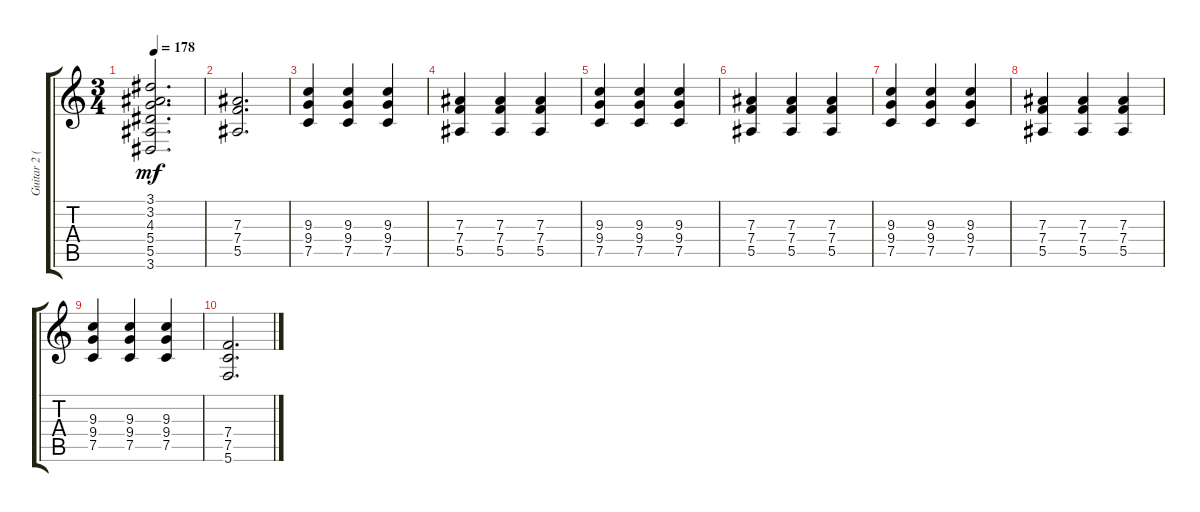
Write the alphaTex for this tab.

\track ("Guitar 2 (Lead)" "Guitar 2 (") {instrument distortionguitar}
\staff {score tabs}
\tuning (C4 G3 Eb3 Bb2 F2 C2) {hide}
\ts (3 4)
\tempo 178
\clef g2
\ks c
(3.1 3.2 4.3 5.4 5.5 3.6).2{d dy mf} |
(7.3 7.4 5.5).2{d} |
(9.3 9.4 7.5).4 (9.3 9.4 7.5).4 (9.3 9.4 7.5).4 |
(7.3 7.4 5.5).4 (7.3 7.4 5.5).4 (7.3 7.4 5.5).4 |
(9.3 9.4 7.5).4 (9.3 9.4 7.5).4 (9.3 9.4 7.5).4 |
(7.3 7.4 5.5).4 (7.3 7.4 5.5).4 (7.3 7.4 5.5).4 |
(9.3 9.4 7.5).4 (9.3 9.4 7.5).4 (9.3 9.4 7.5).4 |
(7.3 7.4 5.5).4 (7.3 7.4 5.5).4 (7.3 7.4 5.5).4 |
(9.3 9.4 7.5).4 (9.3 9.4 7.5).4 (9.3 9.4 7.5).4 |
(7.4 7.5 5.6).2{d}
